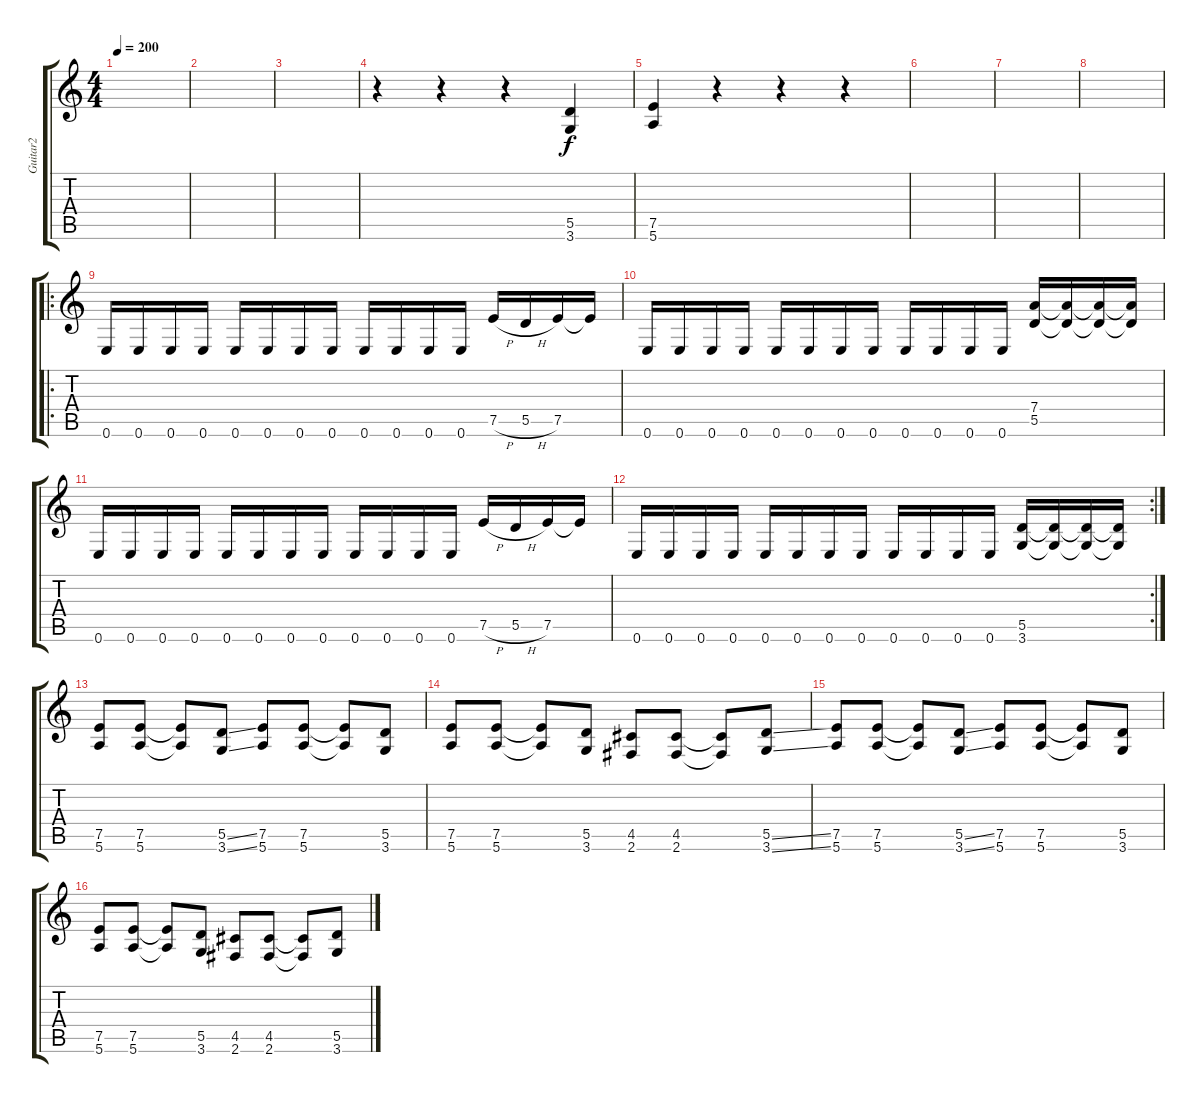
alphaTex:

\track ("Guitar2" "Guitar2") {instrument distortionguitar}
\staff {score tabs}
\tuning (E4 B3 G3 D3 A2 E2) {hide}
\ts (4 4)
\tempo 200
\clef g2
\ks c
|
|
|
r.4{instrument distortionguitar} r.4 r.4 (5.5 3.6).4 |
(7.5 5.6).4 r.4 r.4 r.4 |
|
|
|
\ro
0.6.16{instrument distortionguitar} 0.6.16 0.6.16 0.6.16 0.6.16 0.6.16 0.6.16 0.6.16 0.6.16 0.6.16 0.6.16 0.6.16 7.5{h}.16 5.5{h}.16 7.5.16 7.5{t}.16 |
0.6.16 0.6.16 0.6.16 0.6.16 0.6.16 0.6.16 0.6.16 0.6.16 0.6.16 0.6.16 0.6.16 0.6.16 (7.4 5.5).16 (7.4{t} 5.5{t}).16 (7.4{t} 5.5{t}).16 (7.4{t} 5.5{t}).16 |
0.6.16{instrument distortionguitar} 0.6.16 0.6.16 0.6.16 0.6.16 0.6.16 0.6.16 0.6.16 0.6.16 0.6.16 0.6.16 0.6.16 7.5{h}.16 5.5{h}.16 7.5.16 7.5{t}.16 |
\rc 2
0.6.16 0.6.16 0.6.16 0.6.16 0.6.16 0.6.16 0.6.16 0.6.16 0.6.16 0.6.16 0.6.16 0.6.16 (5.5 3.6).16 (5.5{t} 3.6{t}).16 (5.5{t} 3.6{t}).16 (5.5{t} 3.6{t}).16 |
(7.5 5.6).8 (7.5 5.6).8 (7.5{t} 5.6{t}).8 (5.5{ss} 3.6{ss}).8 (7.5 5.6).8 (7.5 5.6).8 (7.5{t} 5.6{t}).8 (5.5 3.6).8 |
(7.5 5.6).8 (7.5 5.6).8 (7.5{t} 5.6{t}).8 (5.5 3.6).8 (4.5 2.6).8 (4.5 2.6).8 (4.5{t} 2.6{t}).8 (5.5{ss} 3.6{ss}).8 |
(7.5 5.6).8 (7.5 5.6).8 (7.5{t} 5.6{t}).8 (5.5{ss} 3.6{ss}).8 (7.5 5.6).8 (7.5 5.6).8 (7.5{t} 5.6{t}).8 (5.5 3.6).8 |
(7.5 5.6).8 (7.5 5.6).8 (7.5{t} 5.6{t}).8 (5.5 3.6).8 (4.5 2.6).8 (4.5 2.6).8 (4.5{t} 2.6{t}).8 (5.5 3.6).8
